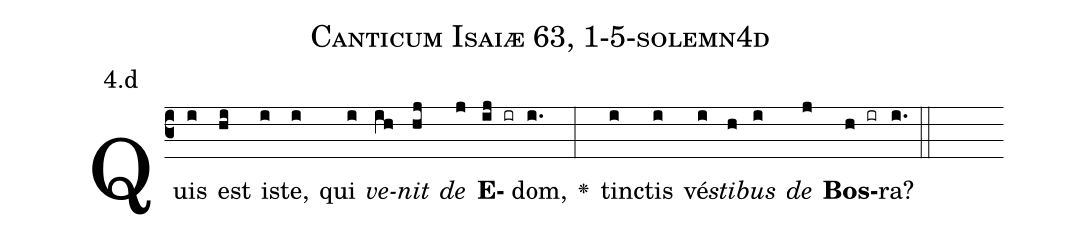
name: Canticum Isaiæ 63, 1-5-solemn4d;
annotation: 4.d;
%%
(c3)Quis(i) est(hi) i(i)ste,(i) qui(i) <i>ve</i>(ih)<i>nit</i>(hj) <i>de</i>(j) <b>E</b>(ij ir)dom,(i.) <v>\greheightstar</v>(:) tin(i)ctis(i) vé(i)<i>sti</i>(h)<i>bus</i>(i) <i>de</i>(j) <b>Bos</b>(h ir)ra?(i.) (::)


%E(i) u(h) o(i) u(j) a(h) e.(i.) (::)
